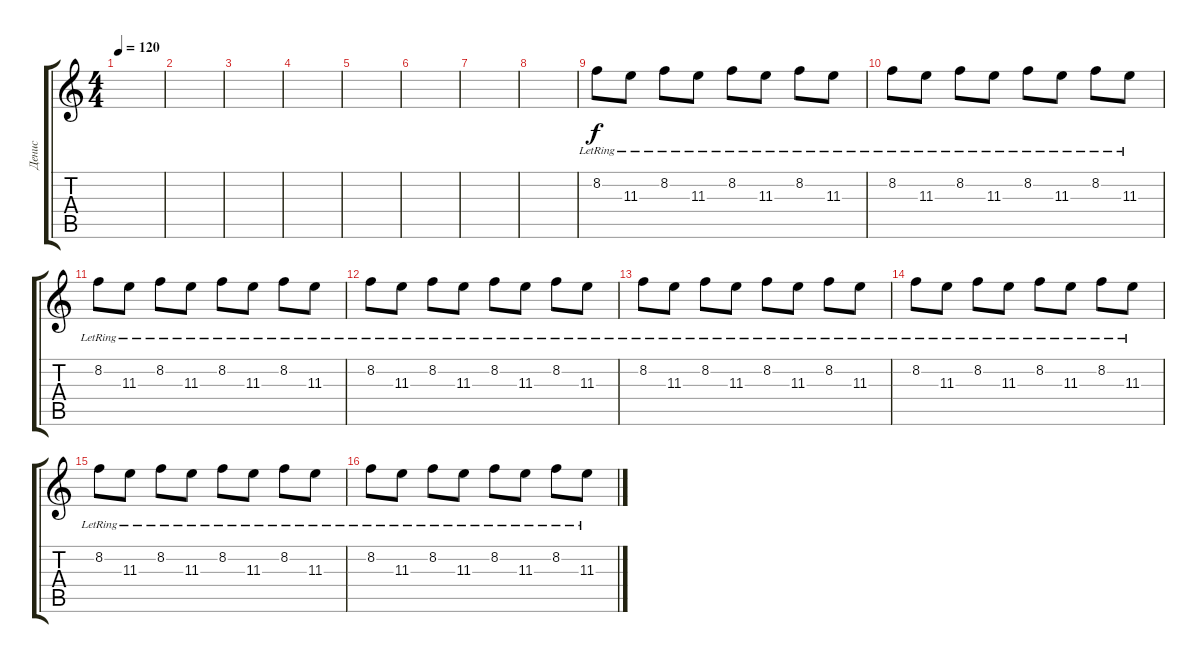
\track ("Денис" "Денис") {instrument electricguitarclean}
\staff {score tabs}
\tuning (D4 A3 F3 C3 G2 C2) {hide}
\ts (4 4)
\tempo 120
\clef g2
\ks c
|
|
|
|
|
|
|
|
8.2{lr}.8 11.3{lr}.8 8.2{lr}.8 11.3{lr}.8 8.2{lr}.8 11.3{lr}.8 8.2{lr}.8 11.3{lr}.8 |
8.2{lr}.8 11.3{lr}.8 8.2{lr}.8 11.3{lr}.8 8.2{lr}.8 11.3{lr}.8 8.2{lr}.8 11.3{lr}.8 |
8.2{lr}.8 11.3{lr}.8 8.2{lr}.8 11.3{lr}.8 8.2{lr}.8 11.3{lr}.8 8.2{lr}.8 11.3{lr}.8 |
8.2{lr}.8 11.3{lr}.8 8.2{lr}.8 11.3{lr}.8 8.2{lr}.8 11.3{lr}.8 8.2{lr}.8 11.3{lr}.8 |
8.2{lr}.8 11.3{lr}.8 8.2{lr}.8 11.3{lr}.8 8.2{lr}.8 11.3{lr}.8 8.2{lr}.8 11.3{lr}.8 |
8.2{lr}.8 11.3{lr}.8 8.2{lr}.8 11.3{lr}.8 8.2{lr}.8 11.3{lr}.8 8.2{lr}.8 11.3{lr}.8 |
8.2{lr}.8 11.3{lr}.8 8.2{lr}.8 11.3{lr}.8 8.2{lr}.8 11.3{lr}.8 8.2{lr}.8 11.3{lr}.8 |
8.2{lr}.8 11.3{lr}.8 8.2{lr}.8 11.3{lr}.8 8.2{lr}.8 11.3{lr}.8 8.2{lr}.8 11.3{lr}.8
